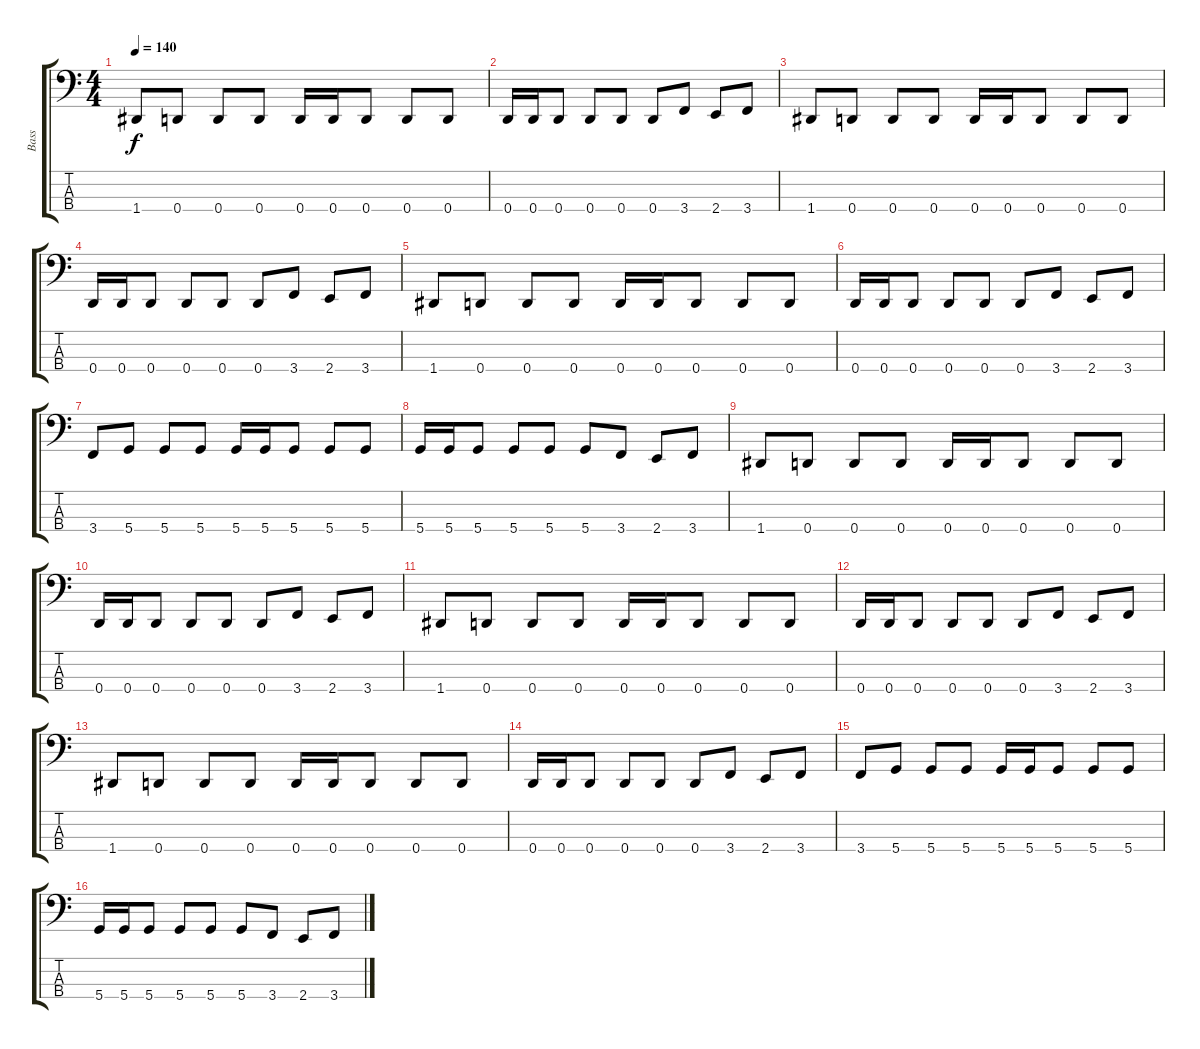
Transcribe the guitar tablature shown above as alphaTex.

\track ("Bass" "Bass") {instrument electricbassfinger}
\staff {score tabs}
\tuning (F2 C2 G1 D1) {hide}
\ts (4 4)
\tempo 140
\clef f4
\ks c
1.4.8{dy f} 0.4.8 0.4.8 0.4.8 0.4.16 0.4.16 0.4.8 0.4.8 0.4.8 |
0.4.16 0.4.16 0.4.8 0.4.8 0.4.8 0.4.8 3.4.8 2.4.8 3.4.8 |
1.4.8 0.4.8 0.4.8 0.4.8 0.4.16 0.4.16 0.4.8 0.4.8 0.4.8 |
0.4.16 0.4.16 0.4.8 0.4.8 0.4.8 0.4.8 3.4.8 2.4.8 3.4.8 |
1.4.8 0.4.8 0.4.8 0.4.8 0.4.16 0.4.16 0.4.8 0.4.8 0.4.8 |
0.4.16 0.4.16 0.4.8 0.4.8 0.4.8 0.4.8 3.4.8 2.4.8 3.4.8 |
3.4.8 5.4.8 5.4.8 5.4.8 5.4.16 5.4.16 5.4.8 5.4.8 5.4.8 |
5.4.16 5.4.16 5.4.8 5.4.8 5.4.8 5.4.8 3.4.8 2.4.8 3.4.8 |
1.4.8 0.4.8 0.4.8 0.4.8 0.4.16 0.4.16 0.4.8 0.4.8 0.4.8 |
0.4.16 0.4.16 0.4.8 0.4.8 0.4.8 0.4.8 3.4.8 2.4.8 3.4.8 |
1.4.8 0.4.8 0.4.8 0.4.8 0.4.16 0.4.16 0.4.8 0.4.8 0.4.8 |
0.4.16 0.4.16 0.4.8 0.4.8 0.4.8 0.4.8 3.4.8 2.4.8 3.4.8 |
1.4.8 0.4.8 0.4.8 0.4.8 0.4.16 0.4.16 0.4.8 0.4.8 0.4.8 |
0.4.16 0.4.16 0.4.8 0.4.8 0.4.8 0.4.8 3.4.8 2.4.8 3.4.8 |
3.4.8 5.4.8 5.4.8 5.4.8 5.4.16 5.4.16 5.4.8 5.4.8 5.4.8 |
5.4.16 5.4.16 5.4.8 5.4.8 5.4.8 5.4.8 3.4.8 2.4.8 3.4.8
